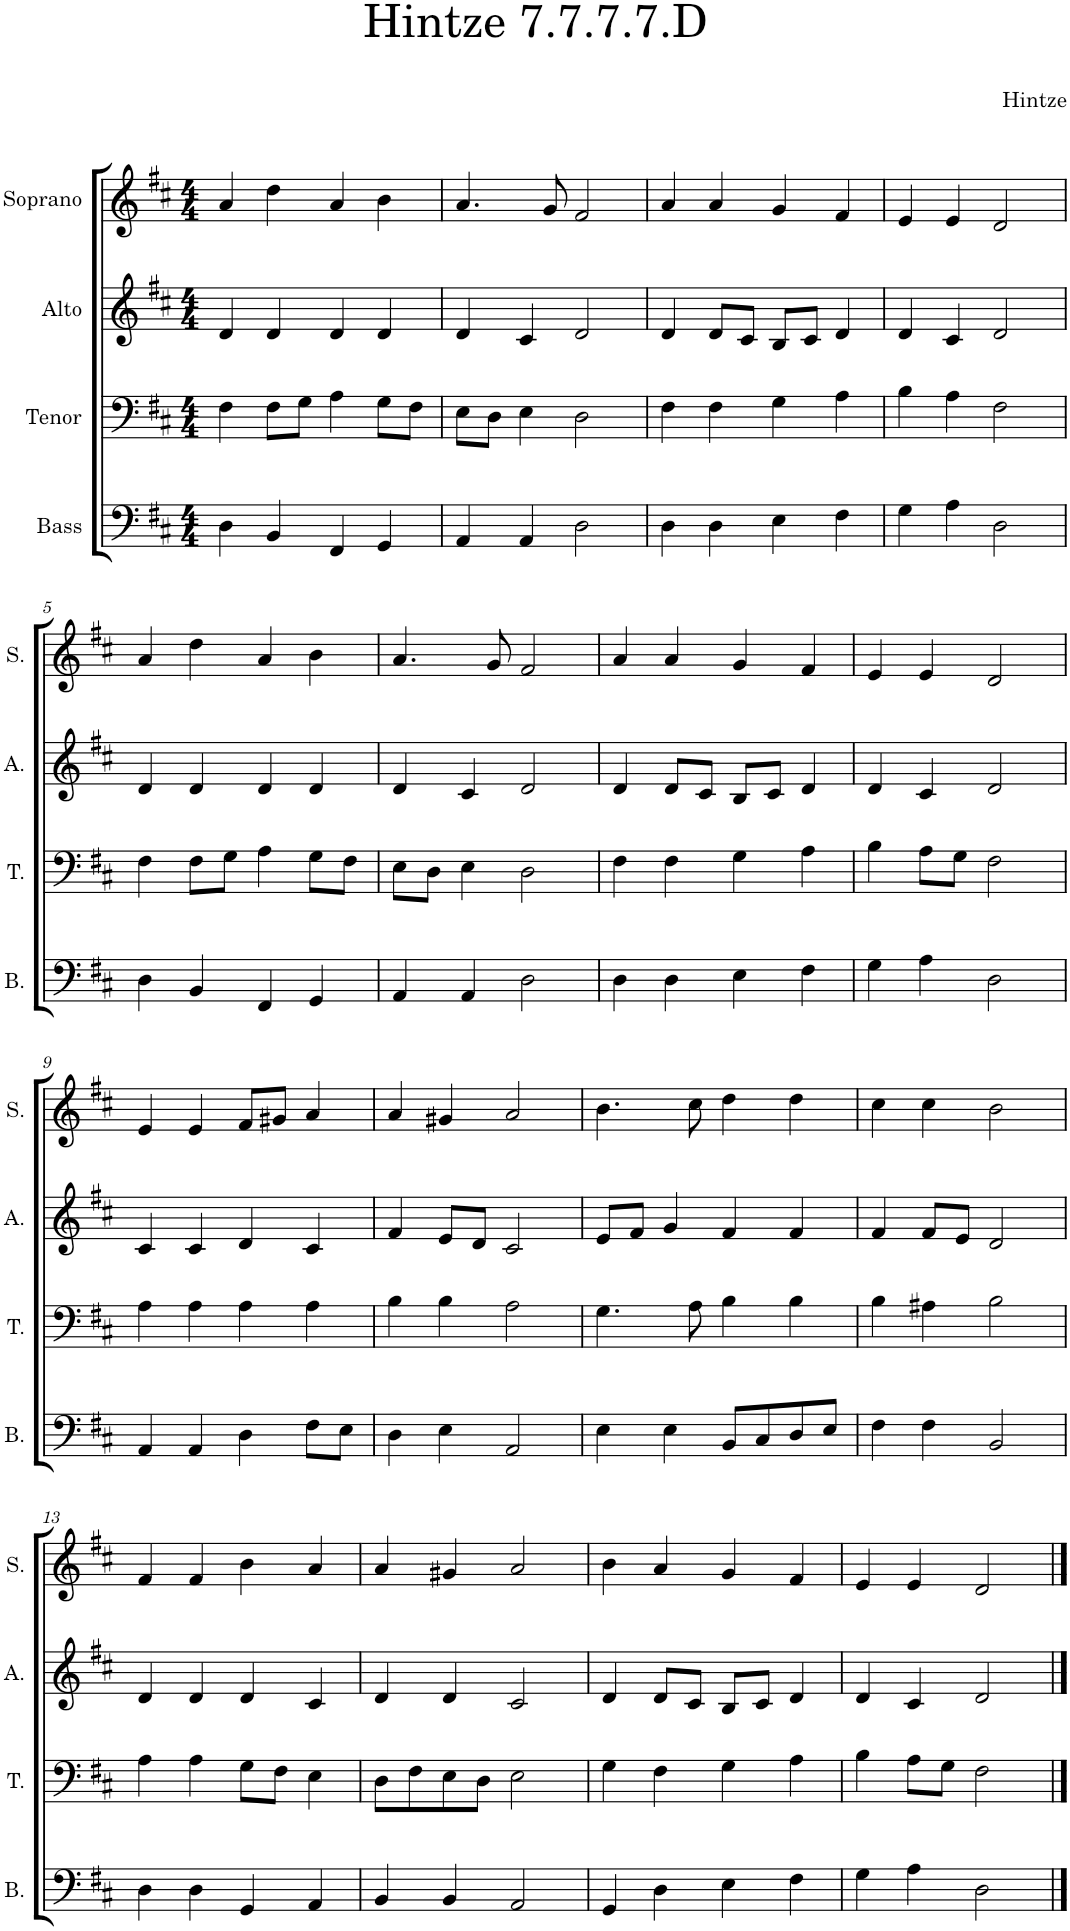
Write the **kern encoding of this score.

**kern	**kern	**kern	**kern
*part4	*part3	*part2	*part1
*staff4	*staff3	*staff2	*staff1
*I"Bass	*I"Tenor	*I"Alto	*I"Soprano
*I'B.	*I'T.	*I'A.	*I'S.
*clefF4	*clefF4	*clefG2	*clefG2
*k[f#c#]	*k[f#c#]	*k[f#c#]	*k[f#c#]
*M4/4	*M4/4	*M4/4	*M4/4
=1	=1	=1	=1
4D\	4F#\	4d/	4a/
4BB/	8F#\L	4d/	4dd\
.	8G\J	.	.
4FF#/	4A\	4d/	4a/
4GG/	8G\L	4d/	4b\
.	8F#\J	.	.
=2	=2	=2	=2
4AA/	8E\L	4d/	4.a/
.	8D\J	.	.
4AA/	4E\	4c#/	.
.	.	.	8g/
2D\	2D\	2d/	2f#/
=3	=3	=3	=3
4D\	4F#\	4d/	4a/
4D\	4F#\	8d/L	4a/
.	.	8c#/J	.
4E\	4G\	8B/L	4g/
.	.	8c#/J	.
4F#\	4A\	4d/	4f#/
=4	=4	=4	=4
4G\	4B\	4d/	4e/
4A\	4A\	4c#/	4e/
2D\	2F#\	2d/	2d/
!!LO:LB:g=z
=5	=5	=5	=5
4D\	4F#\	4d/	4a/
4BB/	8F#\L	4d/	4dd\
.	8G\J	.	.
4FF#/	4A\	4d/	4a/
4GG/	8G\L	4d/	4b\
.	8F#\J	.	.
=6	=6	=6	=6
4AA/	8E\L	4d/	4.a/
.	8D\J	.	.
4AA/	4E\	4c#/	.
.	.	.	8g/
2D\	2D\	2d/	2f#/
=7	=7	=7	=7
4D\	4F#\	4d/	4a/
4D\	4F#\	8d/L	4a/
.	.	8c#/J	.
4E\	4G\	8B/L	4g/
.	.	8c#/J	.
4F#\	4A\	4d/	4f#/
=8	=8	=8	=8
4G\	4B\	4d/	4e/
4A\	8A\L	4c#/	4e/
.	8G\J	.	.
2D\	2F#\	2d/	2d/
!!LO:LB:g=z
=9	=9	=9	=9
4AA/	4A\	4c#/	4e/
4AA/	4A\	4c#/	4e/
4D\	4A\	4d/	8f#/L
.	.	.	8g#X/J
8F#\L	4A\	4c#/	4a/
8E\J	.	.	.
=10	=10	=10	=10
4D\	4B\	4f#/	4a/
4E\	4B\	8e/L	4g#X/
.	.	8d/J	.
2AA/	2A\	2c#/	2a/
=11	=11	=11	=11
4E\	4.G\	8e/L	4.b\
.	.	8f#/J	.
4E\	.	4g/	.
.	8A\	.	8cc#\
8BB/L	4B\	4f#/	4dd\
8C#/	.	.	.
8D/	4B\	4f#/	4dd\
8E/J	.	.	.
=12	=12	=12	=12
4F#\	4B\	4f#/	4cc#\
4F#\	4A#X\	8f#/L	4cc#\
.	.	8e/J	.
2BB/	2B\	2d/	2b\
!!LO:LB:g=z
=13	=13	=13	=13
4D\	4A\	4d/	4f#/
4D\	4A\	4d/	4f#/
4GG/	8G\L	4d/	4b\
.	8F#\J	.	.
4AA/	4E\	4c#/	4a/
=14	=14	=14	=14
4BB/	8D\L	4d/	4a/
.	8F#\	.	.
4BB/	8E\	4d/	4g#X/
.	8D\J	.	.
2AA/	2E\	2c#/	2a/
=15	=15	=15	=15
4GG/	4G\	4d/	4b\
4D\	4F#\	8d/L	4a/
.	.	8c#/J	.
4E\	4G\	8B/L	4g/
.	.	8c#/J	.
4F#\	4A\	4d/	4f#/
=16	=16	=16	=16
4G\	4B\	4d/	4e/
4A\	8A\L	4c#/	4e/
.	8G\J	.	.
2D\	2F#\	2d/	2d/
==	==	==	==
*-	*-	*-	*-
